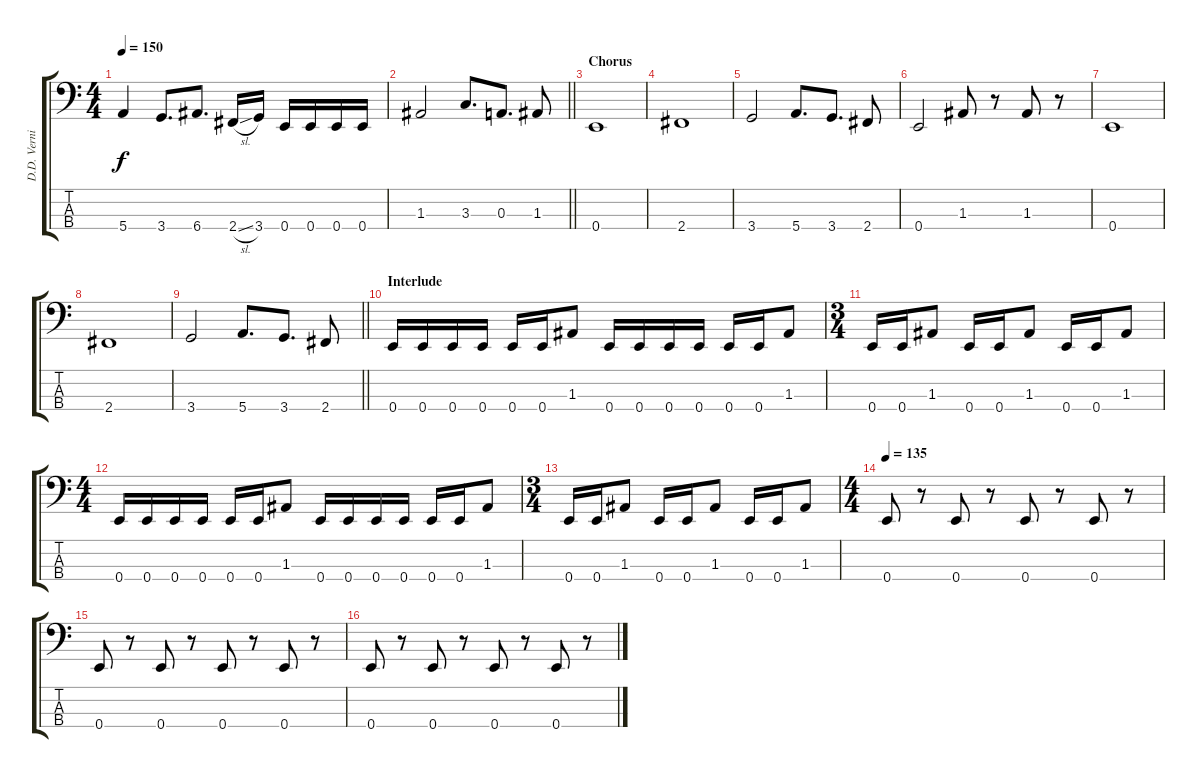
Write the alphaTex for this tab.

\track ("D.D. Verni" "D.D. Verni") {instrument electricbasspick}
\staff {score tabs}
\tuning (G2 D2 A1 E1) {hide}
\ts (4 4)
\tempo 150
\clef f4
\ks c
5.4.4{dy f} 3.4.8{d} 6.4.8{d} 2.4{sl}.16 3.4.16 0.4.16 0.4.16 0.4.16 0.4.16 |
\barLineRight lightlight
1.3.2 3.3.8{d} 0.3.8{d} 1.3.8 |
\section ("" "Chorus")
0.4.1 |
2.4.1 |
3.4.2 5.4.8{d} 3.4.8{d} 2.4.8 |
0.4.2 1.3.8 r.8 1.3.8 r.8 |
0.4.1 |
2.4.1 |
\barLineRight lightlight
3.4.2 5.4.8{d} 3.4.8{d} 2.4.8 |
\section ("" "Interlude")
0.4.16 0.4.16 0.4.16 0.4.16 0.4.16 0.4.16 1.3.8 0.4.16 0.4.16 0.4.16 0.4.16 0.4.16 0.4.16 1.3.8 |
\ts (3 4)
0.4.16 0.4.16 1.3.8 0.4.16 0.4.16 1.3.8 0.4.16 0.4.16 1.3.8 |
\ts (4 4)
0.4.16 0.4.16 0.4.16 0.4.16 0.4.16 0.4.16 1.3.8 0.4.16 0.4.16 0.4.16 0.4.16 0.4.16 0.4.16 1.3.8 |
\ts (3 4)
0.4.16 0.4.16 1.3.8 0.4.16 0.4.16 1.3.8 0.4.16 0.4.16 1.3.8 |
\ts (4 4)
\tempo 135
0.4.8 r.8 0.4.8 r.8 0.4.8 r.8 0.4.8 r.8 |
0.4.8 r.8 0.4.8 r.8 0.4.8 r.8 0.4.8 r.8 |
0.4.8 r.8 0.4.8 r.8 0.4.8 r.8 0.4.8 r.8
